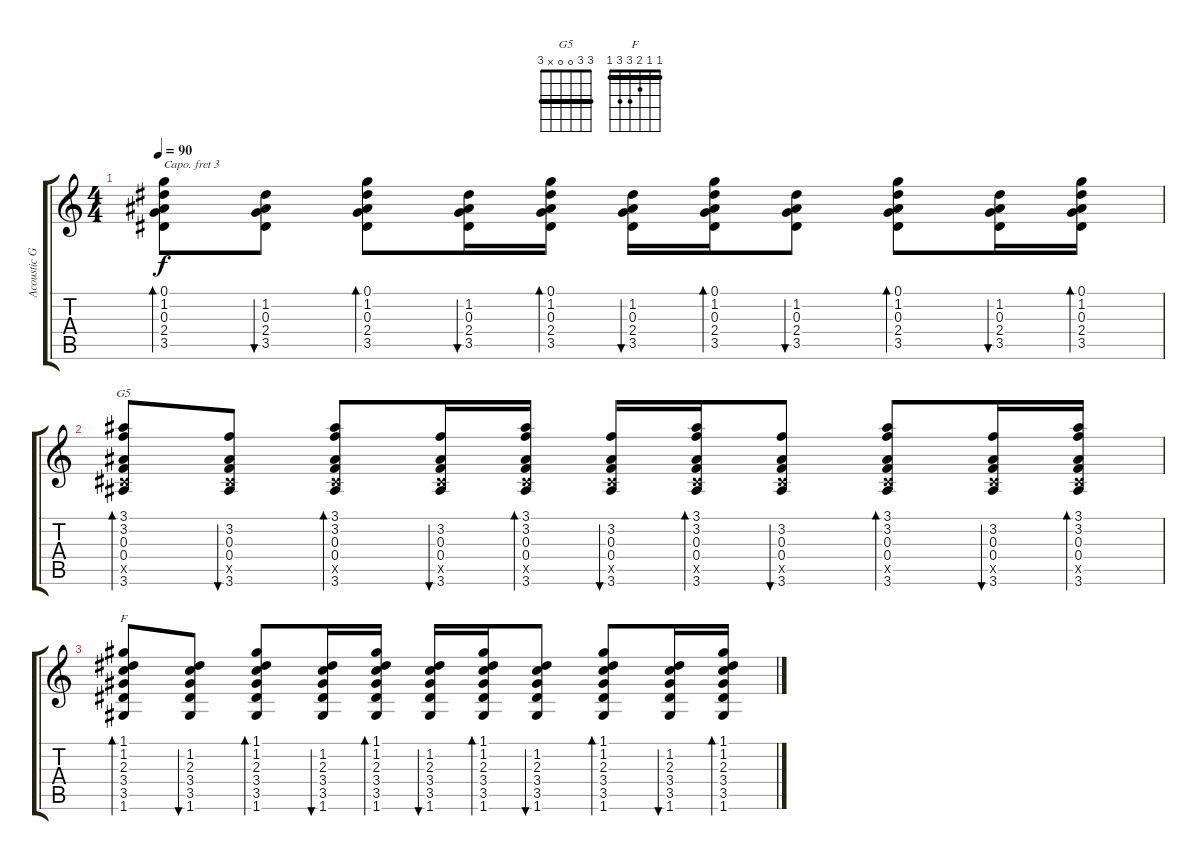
\track ("Acoustic Guitar (Capo 3rd fret)" "Acoustic G") {instrument acousticguitarsteel}
\staff {score tabs}
\capo 3
\tuning (E4 B3 G3 D3 A2 E2) {hide}
\chord ("G5" 3 3 0 0 x 3) {barre 3}
\chord ("F" 1 1 2 3 3 1) {barre 1}
\ts (4 4)
\tempo 90
\clef g2
\ks c
(0.1 1.2 0.3 2.4 3.5).8{bd 30 dy f} (1.2 0.3 2.4 3.5).8{bu 30} (0.1 1.2 0.3 2.4 3.5).8{bd 30} (1.2 0.3 2.4 3.5).16{bu 30} (0.1 1.2 0.3 2.4 3.5).16{bd 30} (1.2 0.3 2.4 3.5).16{bu 30} (0.1 1.2 0.3 2.4 3.5).16{bd 30} (1.2 0.3 2.4 3.5).8{bu 30} (0.1 1.2 0.3 2.4 3.5).8{bd 30} (1.2 0.3 2.4 3.5).16{bu 30} (0.1 1.2 0.3 2.4 3.5).16{bd 30} |
(3.1 3.2 0.3 0.4 1.5{x} 3.6).8{bd 30 ch "G5"} (3.2 0.3 0.4 1.5{x} 3.6).8{bu 30} (3.1 3.2 0.3 0.4 1.5{x} 3.6).8{bd 30} (3.2 0.3 0.4 1.5{x} 3.6).16{bu 30} (3.1 3.2 0.3 0.4 1.5{x} 3.6).16{bd 30} (3.2 0.3 0.4 1.5{x} 3.6).16{bu 30} (3.1 3.2 0.3 0.4 1.5{x} 3.6).16{bd 30} (3.2 0.3 0.4 1.5{x} 3.6).8{bu 30} (3.1 3.2 0.3 0.4 1.5{x} 3.6).8{bd 30} (3.2 0.3 0.4 1.5{x} 3.6).16{bu 30} (3.1 3.2 0.3 0.4 1.5{x} 3.6).16{bd 30} |
(1.1 1.2 2.3 3.4 3.5 1.6).8{bd 30 ch "F"} (1.2 2.3 3.4 3.5 1.6).8{bu 30} (1.1 1.2 2.3 3.4 3.5 1.6).8{bd 30} (1.2 2.3 3.4 3.5 1.6).16{bu 30} (1.1 1.2 2.3 3.4 3.5 1.6).16{bd 30} (1.2 2.3 3.4 3.5 1.6).16{bu 30} (1.1 1.2 2.3 3.4 3.5 1.6).16{bd 30} (1.2 2.3 3.4 3.5 1.6).8{bu 30} (1.1 1.2 2.3 3.4 3.5 1.6).8{bd 30} (1.2 2.3 3.4 3.5 1.6).16{bu 30} (1.1 1.2 2.3 3.4 3.5 1.6).16{bd 30}
